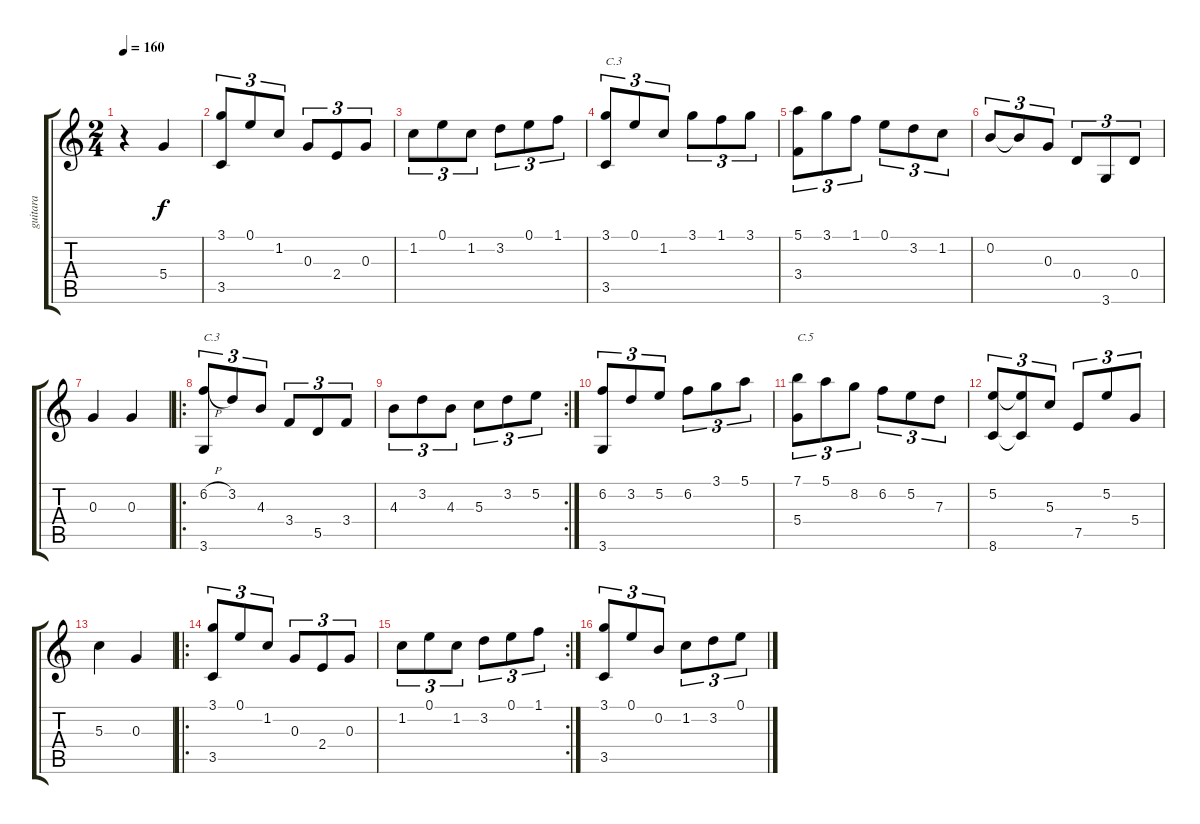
\track ("guitara " "guitara ") {instrument acousticguitarnylon}
\staff {score tabs}
\tuning (E4 B3 G3 D3 A2 E2) {hide}
\ts (2 4)
\tempo 160
\clef g2
\ks c
r.4{dy f instrument acousticguitarnylon} 5.4.4 |
(3.1 3.5).8{tu (3 2)} 0.1.8{tu (3 2)} 1.2.8{tu (3 2)} 0.3.8{tu (3 2)} 2.4.8{tu (3 2)} 0.3.8{tu (3 2)} |
1.2.8{tu (3 2)} 0.1.8{tu (3 2)} 1.2.8{tu (3 2)} 3.2.8{tu (3 2)} 0.1.8{tu (3 2)} 1.1.8{tu (3 2)} |
(3.1 3.5).8{tu (3 2) txt "C.3"} 0.1.8{tu (3 2)} 1.2.8{tu (3 2)} 3.1.8{tu (3 2)} 1.1.8{tu (3 2)} 3.1.8{tu (3 2)} |
(5.1 3.4).8{tu (3 2)} 3.1.8{tu (3 2)} 1.1.8{tu (3 2)} 0.1.8{tu (3 2)} 3.2.8{tu (3 2)} 1.2.8{tu (3 2)} |
0.2.8{tu (3 2)} 0.2{t}.8{tu (3 2)} 0.3.8{tu (3 2)} 0.4.8{tu (3 2)} 3.6.8{tu (3 2)} 0.4.8{tu (3 2)} |
0.3.4 0.3.4 |
\ro
(6.2{h} 3.6).8{tu (3 2) txt "C.3"} 3.2.8{tu (3 2)} 4.3.8{tu (3 2)} 3.4.8{tu (3 2)} 5.5.8{tu (3 2)} 3.4.8{tu (3 2)} |
\rc 2
4.3.8{tu (3 2)} 3.2.8{tu (3 2)} 4.3.8{tu (3 2)} 5.3.8{tu (3 2)} 3.2.8{tu (3 2)} 5.2.8{tu (3 2)} |
(6.2 3.6).8{tu (3 2)} 3.2.8{tu (3 2)} 5.2.8{tu (3 2)} 6.2.8{tu (3 2)} 3.1.8{tu (3 2)} 5.1.8{tu (3 2)} |
(7.1 5.4).8{tu (3 2) txt "C.5"} 5.1.8{tu (3 2)} 8.2.8{tu (3 2)} 6.2.8{tu (3 2)} 5.2.8{tu (3 2)} 7.3.8{tu (3 2)} |
(5.2 8.6).8{tu (3 2)} (5.2{t} 8.6{t}).8{tu (3 2)} 5.3.8{tu (3 2)} 7.5.8{tu (3 2)} 5.2.8{tu (3 2)} 5.4.8{tu (3 2)} |
5.3.4 0.3.4 |
\ro
(3.1 3.5).8{tu (3 2)} 0.1.8{tu (3 2)} 1.2.8{tu (3 2)} 0.3.8{tu (3 2)} 2.4.8{tu (3 2)} 0.3.8{tu (3 2)} |
\rc 2
1.2.8{tu (3 2)} 0.1.8{tu (3 2)} 1.2.8{tu (3 2)} 3.2.8{tu (3 2)} 0.1.8{tu (3 2)} 1.1.8{tu (3 2)} |
(3.1 3.5).8{tu (3 2)} 0.1.8{tu (3 2)} 0.2.8{tu (3 2)} 1.2.8{tu (3 2)} 3.2.8{tu (3 2)} 0.1.8{tu (3 2)}
